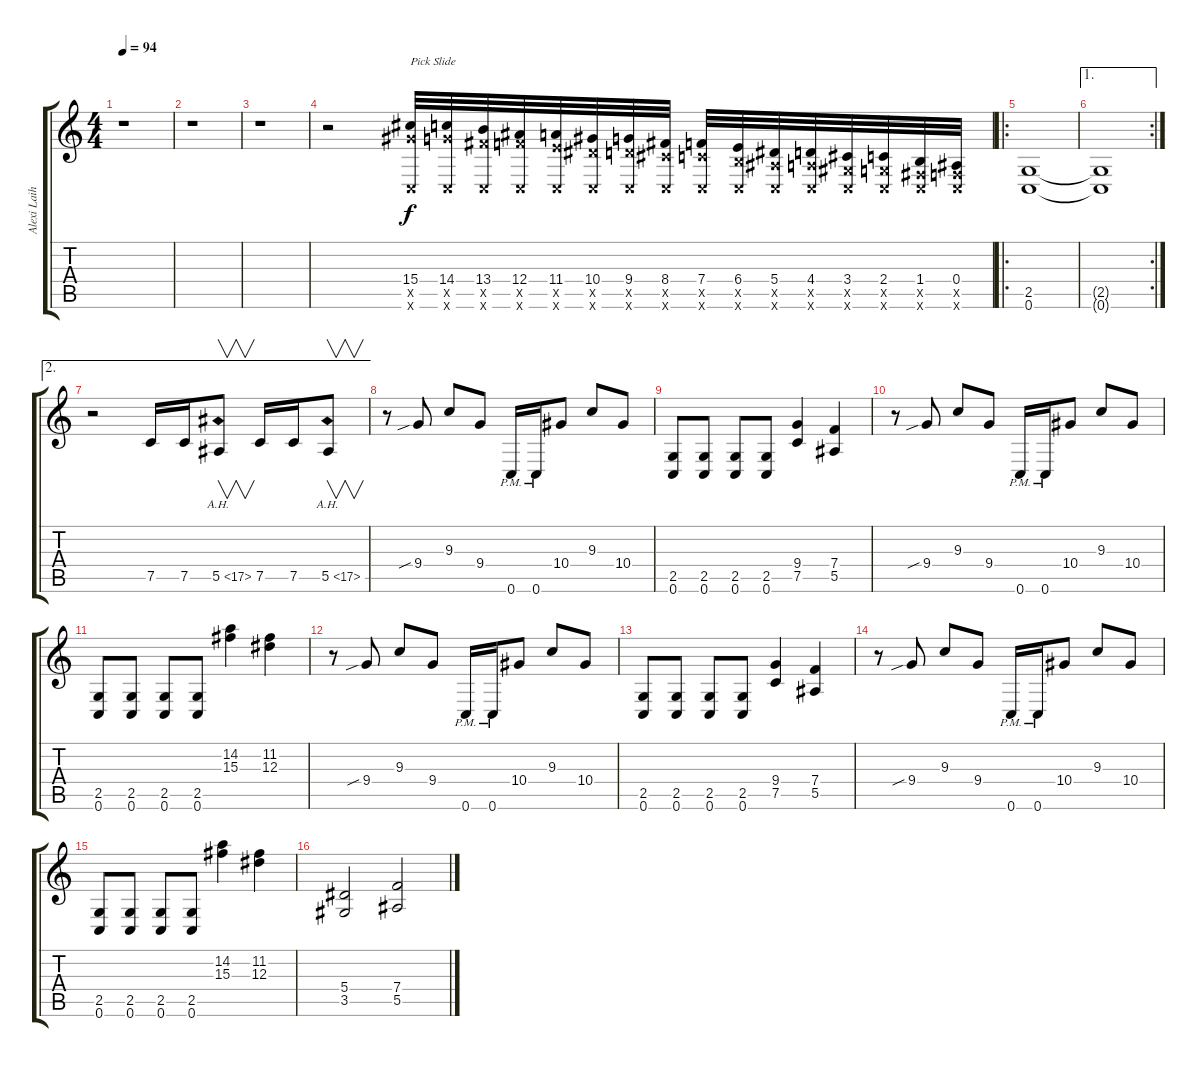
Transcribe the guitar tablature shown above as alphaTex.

\track ("Alexi Laiho" "Alexi Laih") {instrument distortionguitar}
\staff {score tabs}
\tuning (C4 G3 Eb3 Bb2 F2 C2) {hide}
\ts (4 4)
\tempo 94
\clef g2
\ks c
r.1{dy f instrument distortionguitar} |
r.1 |
r.1 |
r.2 (15.4 15.5{x} 0.6{x}).32{txt "Pick Slide"} (14.4 14.5{x} 0.6{x}).32 (13.4 13.5{x} 0.6{x}).32 (12.4 12.5{x} 0.6{x}).32 (11.4 11.5{x} 0.6{x}).32 (10.4 10.5{x} 0.6{x}).32 (9.4 9.5{x} 0.6{x}).32 (8.4 8.5{x} 0.6{x}).32 (7.4 7.5{x} 0.6{x}).32 (6.4 6.5{x} 0.6{x}).32 (5.4 5.5{x} 0.6{x}).32 (4.4 4.5{x} 0.6{x}).32 (3.4 3.5{x} 0.6{x}).32 (2.4 2.5{x} 0.6{x}).32 (1.4 1.5{x} 0.6{x}).32 (0.4 0.5{x} 0.6{x}).32 |
\ro
(2.5 0.6).1 |
\ae 1
\rc 2
(2.5{t} 0.6{t}).1 |
\ae 2
r.2 7.5.16 7.5.16 5.5{ah 12}.8{v} 7.5.16 7.5.16 5.5{ah 12}.8{v} |
r.8 9.4{sib}.8 9.3.8 9.4.8 0.6{pm}.16 0.6{pm}.16 10.4.8 9.3.8 10.4.8 |
(2.5 0.6).8 (2.5 0.6).8 (2.5 0.6).8 (2.5 0.6).8 (9.4 7.5).4 (7.4 5.5).4 |
r.8 9.4{sib}.8 9.3.8 9.4.8 0.6{pm}.16 0.6{pm}.16 10.4.8 9.3.8 10.4.8 |
(2.5 0.6).8 (2.5 0.6).8 (2.5 0.6).8 (2.5 0.6).8 (14.2 15.3).4 (11.2 12.3).4 |
r.8 9.4{sib}.8 9.3.8 9.4.8 0.6{pm}.16 0.6{pm}.16 10.4.8 9.3.8 10.4.8 |
(2.5 0.6).8 (2.5 0.6).8 (2.5 0.6).8 (2.5 0.6).8 (9.4 7.5).4 (7.4 5.5).4 |
r.8 9.4{sib}.8 9.3.8 9.4.8 0.6{pm}.16 0.6{pm}.16 10.4.8 9.3.8 10.4.8 |
(2.5 0.6).8 (2.5 0.6).8 (2.5 0.6).8 (2.5 0.6).8 (14.2 15.3).4 (11.2 12.3).4 |
(5.4 3.5).2 (7.4 5.5).2
